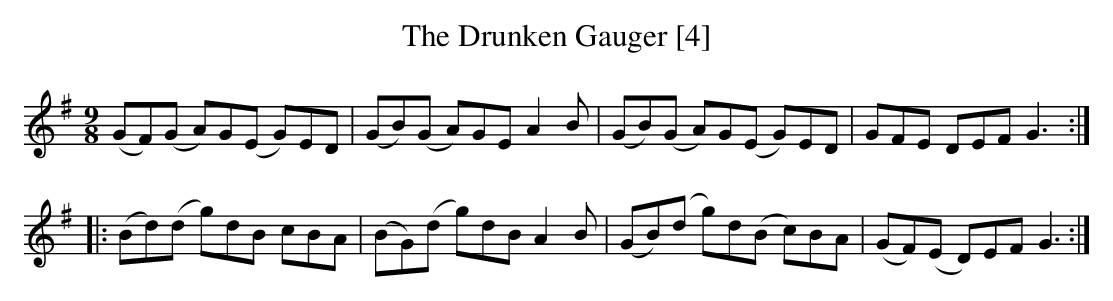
X:1
T:Drunken Gauger [4], The
M:9/8
L:1/8
K:G
(GF)(G A)G(E G)ED|(GB)(G A)GE A2B|(GB)(G A)G(E G)ED|GFE DEF G3:|
|:(Bd)(d g)dB cBA|(BG)(d g)dB A2B|(GB)(d g)d(B c)BA|(GF)(E D)EF G3:|]
